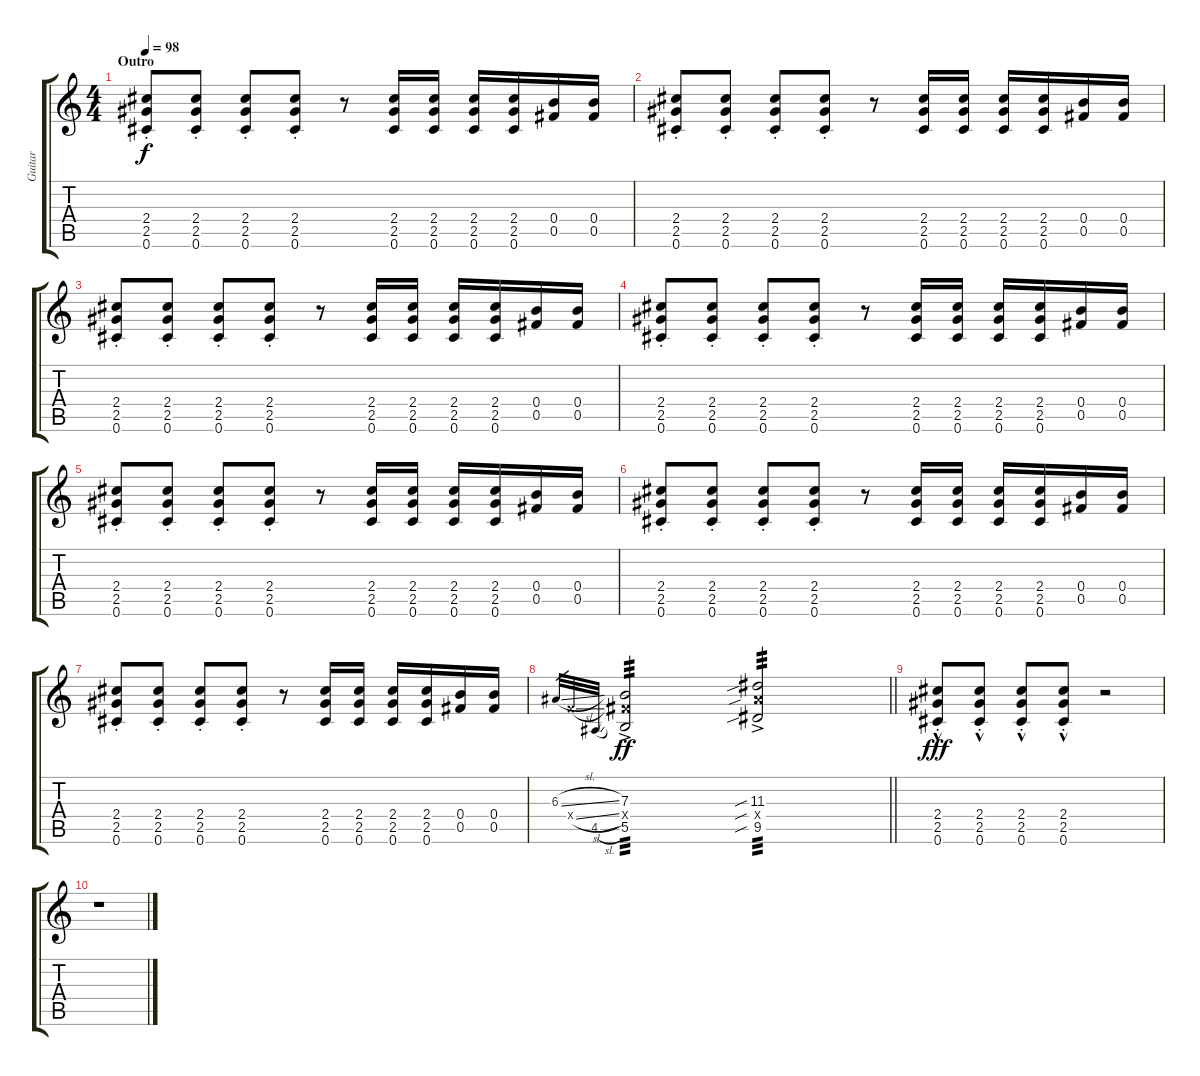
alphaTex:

\track ("Guitar" "Guitar") {instrument electricguitarclean}
\staff {score tabs}
\tuning (Db4 Ab3 E3 B2 Gb2 Db2) {hide}
\ts (4 4)
\section ("" "Outro")
\tempo 98
\clef g2
\ks c
(2.4{st} 2.5{st} 0.6{st}).8{ot 8vb dy f} (2.4{st} 2.5{st} 0.6{st}).8{ot 8vb} (2.4{st} 2.5{st} 0.6{st}).8{ot 8vb} (2.4{st} 2.5{st} 0.6{st}).8{ot 8vb} r.8 (2.4 2.5 0.6).16{ot 8vb} (2.4 2.5 0.6).16{ot 8vb} (2.4 2.5 0.6).16{ot 8vb} (2.4 2.5 0.6).16{ot 8vb} (0.4 0.5).16{ot 8vb} (0.4 0.5).16{ot 8vb} |
(2.4{st} 2.5{st} 0.6{st}).8{ot 8vb} (2.4{st} 2.5{st} 0.6{st}).8{ot 8vb} (2.4{st} 2.5{st} 0.6{st}).8{ot 8vb} (2.4{st} 2.5{st} 0.6{st}).8{ot 8vb} r.8 (2.4 2.5 0.6).16{ot 8vb} (2.4 2.5 0.6).16{ot 8vb} (2.4 2.5 0.6).16{ot 8vb} (2.4 2.5 0.6).16{ot 8vb} (0.4 0.5).16{ot 8vb} (0.4 0.5).16{ot 8vb} |
(2.4{st} 2.5{st} 0.6{st}).8{ot 8vb} (2.4{st} 2.5{st} 0.6{st}).8{ot 8vb} (2.4{st} 2.5{st} 0.6{st}).8{ot 8vb} (2.4{st} 2.5{st} 0.6{st}).8{ot 8vb} r.8 (2.4 2.5 0.6).16{ot 8vb} (2.4 2.5 0.6).16{ot 8vb} (2.4 2.5 0.6).16{ot 8vb} (2.4 2.5 0.6).16{ot 8vb} (0.4 0.5).16{ot 8vb} (0.4 0.5).16{ot 8vb} |
(2.4{st} 2.5{st} 0.6{st}).8{ot 8vb} (2.4{st} 2.5{st} 0.6{st}).8{ot 8vb} (2.4{st} 2.5{st} 0.6{st}).8{ot 8vb} (2.4{st} 2.5{st} 0.6{st}).8{ot 8vb} r.8 (2.4 2.5 0.6).16{ot 8vb} (2.4 2.5 0.6).16{ot 8vb} (2.4 2.5 0.6).16{ot 8vb} (2.4 2.5 0.6).16{ot 8vb} (0.4 0.5).16{ot 8vb} (0.4 0.5).16{ot 8vb} |
(2.4{st} 2.5{st} 0.6{st}).8{ot 8vb} (2.4{st} 2.5{st} 0.6{st}).8{ot 8vb} (2.4{st} 2.5{st} 0.6{st}).8{ot 8vb} (2.4{st} 2.5{st} 0.6{st}).8{ot 8vb} r.8 (2.4 2.5 0.6).16{ot 8vb} (2.4 2.5 0.6).16{ot 8vb} (2.4 2.5 0.6).16{ot 8vb} (2.4 2.5 0.6).16{ot 8vb} (0.4 0.5).16{ot 8vb} (0.4 0.5).16{ot 8vb} |
(2.4{st} 2.5{st} 0.6{st}).8{ot 8vb} (2.4{st} 2.5{st} 0.6{st}).8{ot 8vb} (2.4{st} 2.5{st} 0.6{st}).8{ot 8vb} (2.4{st} 2.5{st} 0.6{st}).8{ot 8vb} r.8 (2.4 2.5 0.6).16{ot 8vb} (2.4 2.5 0.6).16{ot 8vb} (2.4 2.5 0.6).16{ot 8vb} (2.4 2.5 0.6).16{ot 8vb} (0.4 0.5).16{ot 8vb} (0.4 0.5).16{ot 8vb} |
(2.4{st} 2.5{st} 0.6{st}).8{ot 8vb} (2.4{st} 2.5{st} 0.6{st}).8{ot 8vb} (2.4{st} 2.5{st} 0.6{st}).8{ot 8vb} (2.4{st} 2.5{st} 0.6{st}).8{ot 8vb} r.8 (2.4 2.5 0.6).16{ot 8vb} (2.4 2.5 0.6).16{ot 8vb} (2.4 2.5 0.6).16{ot 8vb} (2.4 2.5 0.6).16{ot 8vb} (0.4 0.5).16{ot 8vb} (0.4 0.5).16{ot 8vb} |
\barLineRight lightlight
6.3{sl}.32{gr} 6.4{sl x}.32{gr} 4.5{sl}.32{gr} (7.3{ac} 7.4{ac x} 5.5{ac}).2{tp 3 dy ff} (11.3{sib ac} 11.4{sib ac x} 9.5{sib ac}).2{tp 3} |
(2.4{hac st} 2.5{hac st} 0.6{hac st}).8{ot 8vb dy fff} (2.4{hac st} 2.5{hac st} 0.6{hac st}).8{ot 8vb} (2.4{hac st} 2.5{hac st} 0.6{hac st}).8{ot 8vb} (2.4{hac st} 2.5{hac st} 0.6{hac st}).8{ot 8vb} r.2 |
r.1
